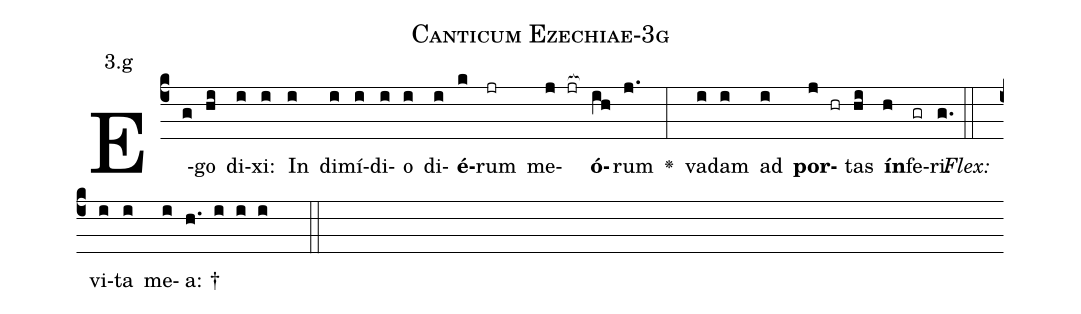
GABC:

name: Canticum Ezechiae-3g;
annotation: 3.g;
%%
(c4)E(g)go(hi) di(i)xi:(i) In(i) di(i)mí(i)di(i)o(i) di(i)<b>é</b>(k)rum(jr) me(j jr[ocb:1{])<b>ó</b>(ih[ocb:0}])rum(j.) <v>\greheightstar</v>(:) va(i)dam(i) ad(i) <b>por</b>(j hr)tas(hi) <b>ín</b>(h)fe(gr)ri.(g.) (::)
<i>Flex:</i>()  vi(i)ta(i) me(i)a: †(h. i i i  ::)

%E(i) u(i) o(j) u(hi) a(h) e.(g.) (::)
